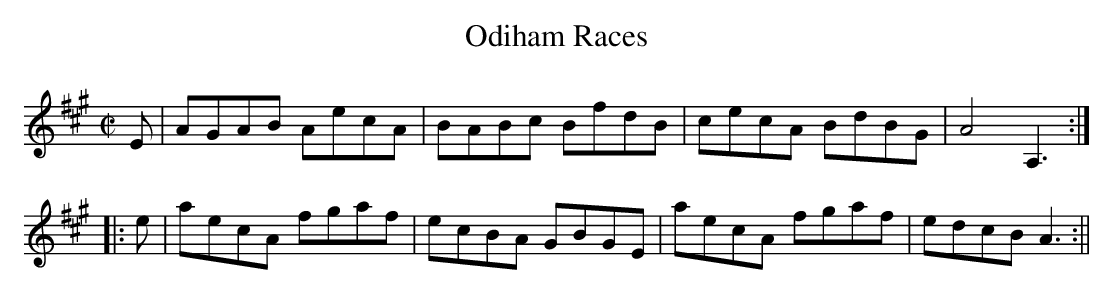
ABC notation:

X:1
T:Odiham Races
M:C|
L:1/8
K:A
E|AGAB AecA|BABc BfdB|cecA BdBG|A4 A,3:|
|:e|aecA fgaf|ecBA GBGE|aecA fgaf|edcB A3:||
